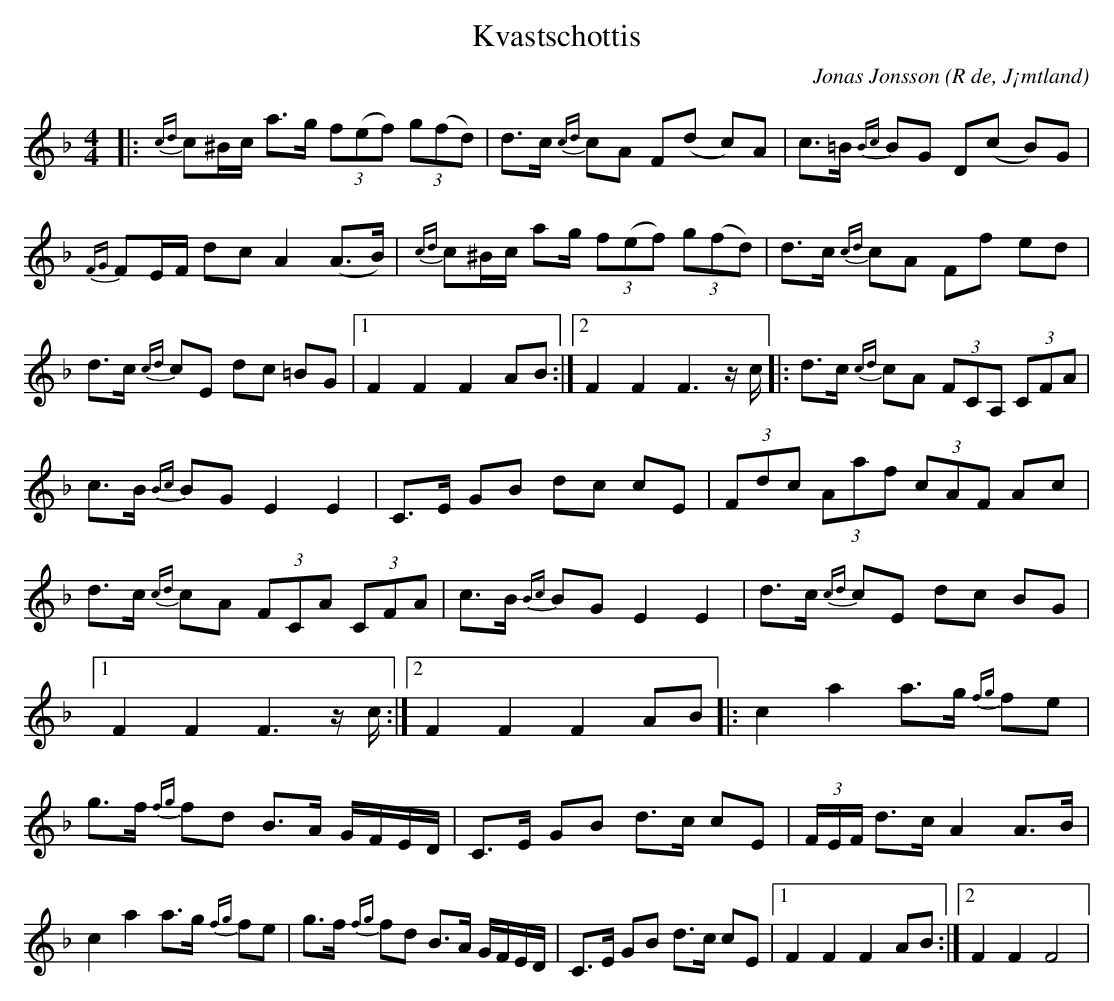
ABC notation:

X:1
T:Kvastschottis
C:Jonas Jonsson
O:R de, J¡mtland
M:4/4
L:1/16
K:F
|: {cd}c2^Bc a2>g2 (3f2(e2f2) (3g2(f2d2) | d2>c2 {cd}c2A2 F2(d2- c2)A2 | c2>=B2 {Bc}B2G2 D2(c2- B2)G2 | {FG}F2EF d2c2 A4 (A2>B2) | {cd}c2^Bc a2g (3f2(e2f2) (3g2(f2d2) | d2>c2 {cd}c2A2 F2f2 e2d2 | d2>c2 {cd}c2E2 d2c2 =B2G2 |1 F4 F4 F4 A2B2 :|2 F4 F4 F4> z2c ]|: d2>c2 {cd}c2A2 (3F2C2A,2 (3C2F2A2 | c2>B2 {Bc}B2G2 E4 E4 | C2>E2 G2B2 d2c2 c2E2 | (3F2d2c2 (3A2a2f2 (3c2A2F2 A2c2 | d2>c2 {cd}c2A2 (3F2C2A2, (3C2F2A2 | c2>B2 {Bc}B2G2 E4 E4 | d2>c2 {cd}c2E2 d2c2 B2G2 |1 F4 F4 F4> z2c :|2 F4 F4 F4 A2B2 ]|: c4 a4 a2>g2 {fg}f2e2 | g2>f2 {fg}f2d2 B2>A2 GFED | C2,>E2 G2B2 d2>c2 c2E2 | (3FEF d2>c2 A4 A2>B2 | c4 a4 a2>g2 {fg}f2e2 | g2>f2 {fg}f2d2 B2>A2 GFED | C2,>E2 G2B2 d2>c2 c2E2 |1 F4 F4 F4 A2B2 :|2  F4 F4 F8 |
